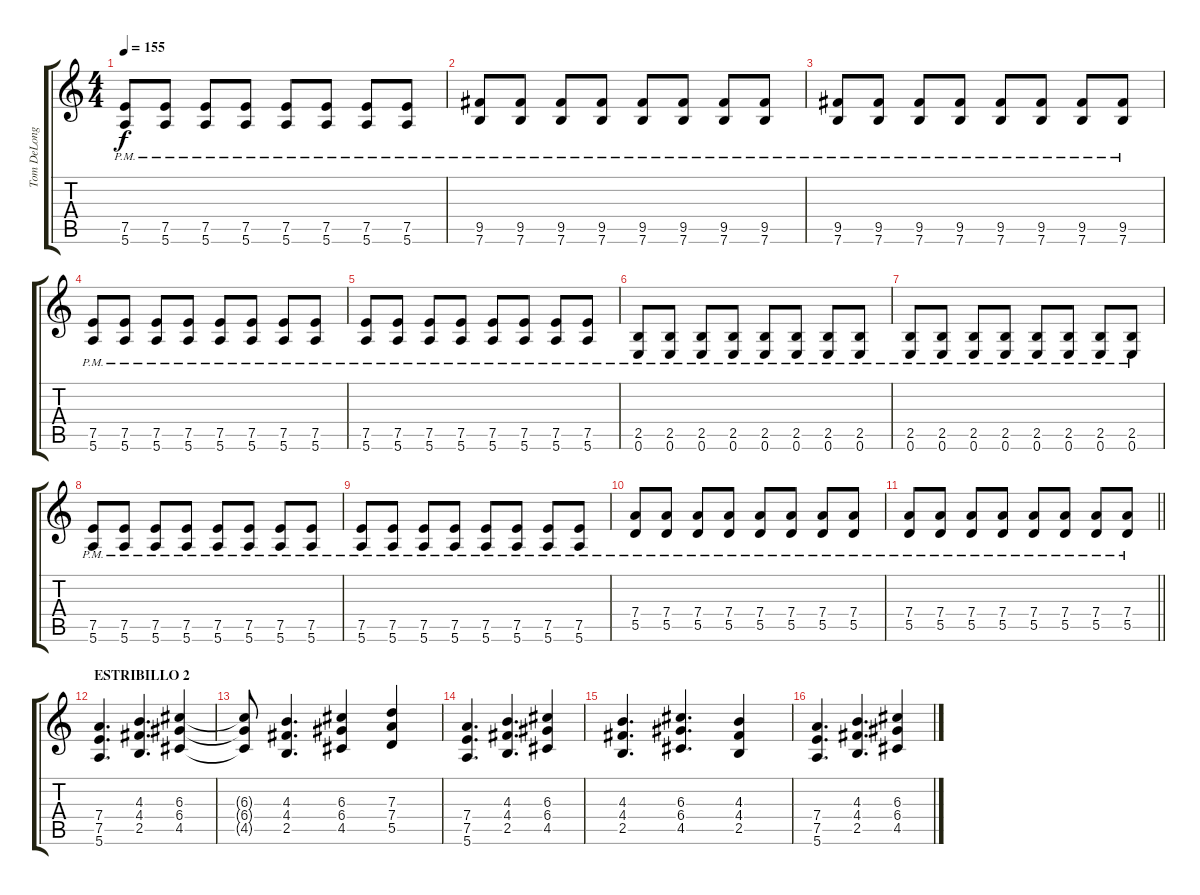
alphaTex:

\track ("Tom DeLonge (Guitarra)" "Tom DeLong") {instrument distortionguitar}
\staff {score tabs}
\tuning (E4 B3 G3 D3 A2 E2) {hide}
\ts (4 4)
\tempo 155
\clef g2
\ks c
(7.5{pm} 5.6{pm}).8{dy f} (7.5{pm} 5.6{pm}).8 (7.5{pm} 5.6{pm}).8 (7.5{pm} 5.6{pm}).8 (7.5{pm} 5.6{pm}).8 (7.5{pm} 5.6{pm}).8 (7.5{pm} 5.6{pm}).8 (7.5{pm} 5.6{pm}).8 |
(9.5{pm} 7.6{pm}).8 (9.5{pm} 7.6{pm}).8 (9.5{pm} 7.6{pm}).8 (9.5{pm} 7.6{pm}).8 (9.5{pm} 7.6{pm}).8 (9.5{pm} 7.6{pm}).8 (9.5{pm} 7.6{pm}).8 (9.5{pm} 7.6{pm}).8 |
(9.5{pm} 7.6{pm}).8 (9.5{pm} 7.6{pm}).8 (9.5{pm} 7.6{pm}).8 (9.5{pm} 7.6{pm}).8 (9.5{pm} 7.6{pm}).8 (9.5{pm} 7.6{pm}).8 (9.5{pm} 7.6{pm}).8 (9.5{pm} 7.6{pm}).8 |
(7.5{pm} 5.6{pm}).8 (7.5{pm} 5.6{pm}).8 (7.5{pm} 5.6{pm}).8 (7.5{pm} 5.6{pm}).8 (7.5{pm} 5.6{pm}).8 (7.5{pm} 5.6{pm}).8 (7.5{pm} 5.6{pm}).8 (7.5{pm} 5.6{pm}).8 |
(7.5{pm} 5.6{pm}).8 (7.5{pm} 5.6{pm}).8 (7.5{pm} 5.6{pm}).8 (7.5{pm} 5.6{pm}).8 (7.5{pm} 5.6{pm}).8 (7.5{pm} 5.6{pm}).8 (7.5{pm} 5.6{pm}).8 (7.5{pm} 5.6{pm}).8 |
(2.5{pm} 0.6{pm}).8 (2.5{pm} 0.6{pm}).8 (2.5{pm} 0.6{pm}).8 (2.5{pm} 0.6{pm}).8 (2.5{pm} 0.6{pm}).8 (2.5{pm} 0.6{pm}).8 (2.5{pm} 0.6{pm}).8 (2.5{pm} 0.6{pm}).8 |
(2.5{pm} 0.6{pm}).8 (2.5{pm} 0.6{pm}).8 (2.5{pm} 0.6{pm}).8 (2.5{pm} 0.6{pm}).8 (2.5{pm} 0.6{pm}).8 (2.5{pm} 0.6{pm}).8 (2.5{pm} 0.6{pm}).8 (2.5{pm} 0.6{pm}).8 |
(7.5{pm} 5.6{pm}).8 (7.5{pm} 5.6{pm}).8 (7.5{pm} 5.6{pm}).8 (7.5{pm} 5.6{pm}).8 (7.5{pm} 5.6{pm}).8 (7.5{pm} 5.6{pm}).8 (7.5{pm} 5.6{pm}).8 (7.5{pm} 5.6{pm}).8 |
(7.5{pm} 5.6{pm}).8 (7.5{pm} 5.6{pm}).8 (7.5{pm} 5.6{pm}).8 (7.5{pm} 5.6{pm}).8 (7.5{pm} 5.6{pm}).8 (7.5{pm} 5.6{pm}).8 (7.5{pm} 5.6{pm}).8 (7.5{pm} 5.6{pm}).8 |
(7.4{pm} 5.5{pm}).8 (7.4{pm} 5.5{pm}).8 (7.4{pm} 5.5{pm}).8 (7.4{pm} 5.5{pm}).8 (7.4{pm} 5.5{pm}).8 (7.4{pm} 5.5{pm}).8 (7.4{pm} 5.5{pm}).8 (7.4{pm} 5.5{pm}).8 |
\barLineRight lightlight
(7.4{pm} 5.5{pm}).8 (7.4{pm} 5.5{pm}).8 (7.4{pm} 5.5{pm}).8 (7.4{pm} 5.5{pm}).8 (7.4{pm} 5.5{pm}).8 (7.4{pm} 5.5{pm}).8 (7.4{pm} 5.5{pm}).8 (7.4{pm} 5.5{pm}).8 |
\section ("" "ESTRIBILLO 2")
(7.4 7.5 5.6).4{d instrument distortionguitar} (4.3 4.4 2.5).4{d} (6.3 6.4 4.5).4 |
(6.3{t} 6.4{t} 4.5{t}).8 (4.3 4.4 2.5).4{d} (6.3 6.4 4.5).4 (7.3 7.4 5.5).4 |
(7.4 7.5 5.6).4{d instrument distortionguitar} (4.3 4.4 2.5).4{d} (6.3 6.4 4.5).4 |
(4.3 4.4 2.5).4{d} (6.3 6.4 4.5).4{d} (4.3 4.4 2.5).4 |
(7.4 7.5 5.6).4{d instrument distortionguitar} (4.3 4.4 2.5).4{d} (6.3 6.4 4.5).4
